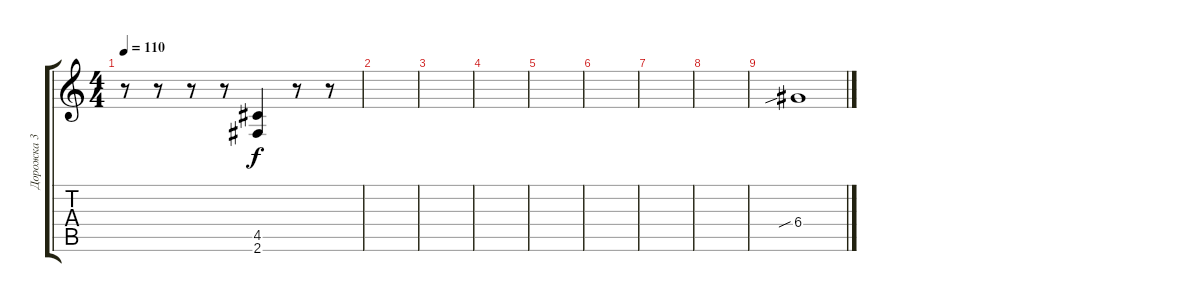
\track ("Дорожка 3" "Дорожка 3") {instrument distortionguitar}
\staff {score tabs}
\tuning (E4 B3 G3 D3 A2 E2) {hide}
\ts (4 4)
\tempo 110
\clef g2
\ks c
r.8{dy f} r.8 r.8 r.8 (4.5 2.6).4 r.8 r.8 |
|
|
|
|
|
|
|
6.4{sib}.1
